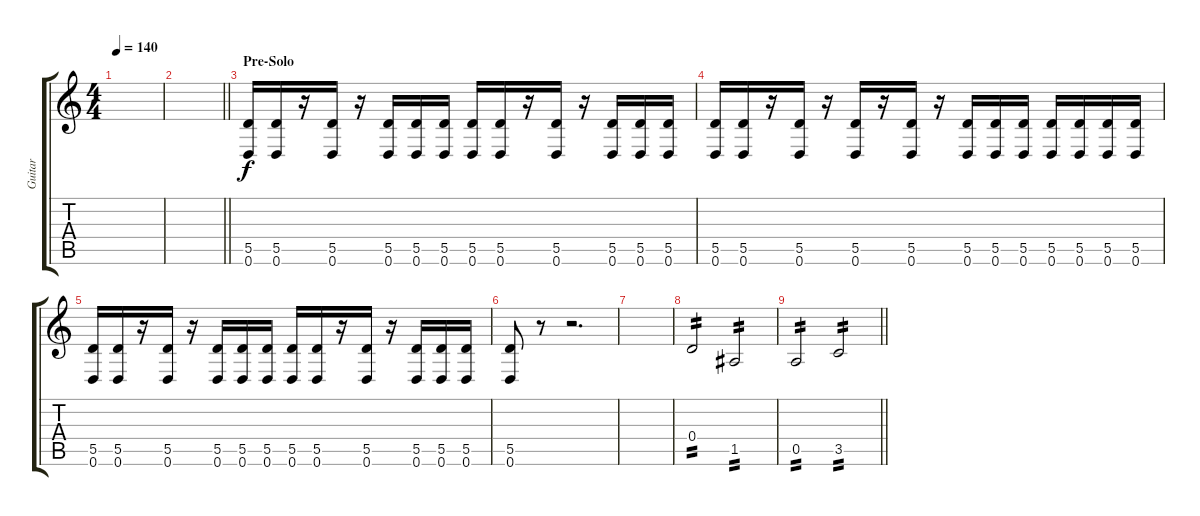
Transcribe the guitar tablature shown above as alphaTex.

\track ("Guitar" "Guitar") {instrument distortionguitar}
\staff {score tabs}
\tuning (E4 B3 G3 D3 A2 D2) {hide}
\ts (4 4)
\tempo 140
\clef g2
\ks c
|
\barLineRight lightlight
|
\section ("" "Pre-Solo")
(5.5 0.6).16 (5.5 0.6).16 r.16 (5.5 0.6).16 r.16 (5.5 0.6).16 (5.5 0.6).16 (5.5 0.6).16 (5.5 0.6).16 (5.5 0.6).16 r.16 (5.5 0.6).16 r.16 (5.5 0.6).16 (5.5 0.6).16 (5.5 0.6).16 |
(5.5 0.6).16 (5.5 0.6).16 r.16 (5.5 0.6).16 r.16 (5.5 0.6).16 r.16 (5.5 0.6).16 r.16 (5.5 0.6).16 (5.5 0.6).16 (5.5 0.6).16 (5.5 0.6).16 (5.5 0.6).16 (5.5 0.6).16 (5.5 0.6).16 |
(5.5 0.6).16 (5.5 0.6).16 r.16 (5.5 0.6).16 r.16 (5.5 0.6).16 (5.5 0.6).16 (5.5 0.6).16 (5.5 0.6).16 (5.5 0.6).16 r.16 (5.5 0.6).16 r.16 (5.5 0.6).16 (5.5 0.6).16 (5.5 0.6).16 |
(5.5 0.6).8 r.8 r.2{d} |
|
0.4.2{tp 2} 1.5.2{tp 2} |
\barLineRight lightlight
0.5.2{tp 2} 3.5.2{tp 2}
